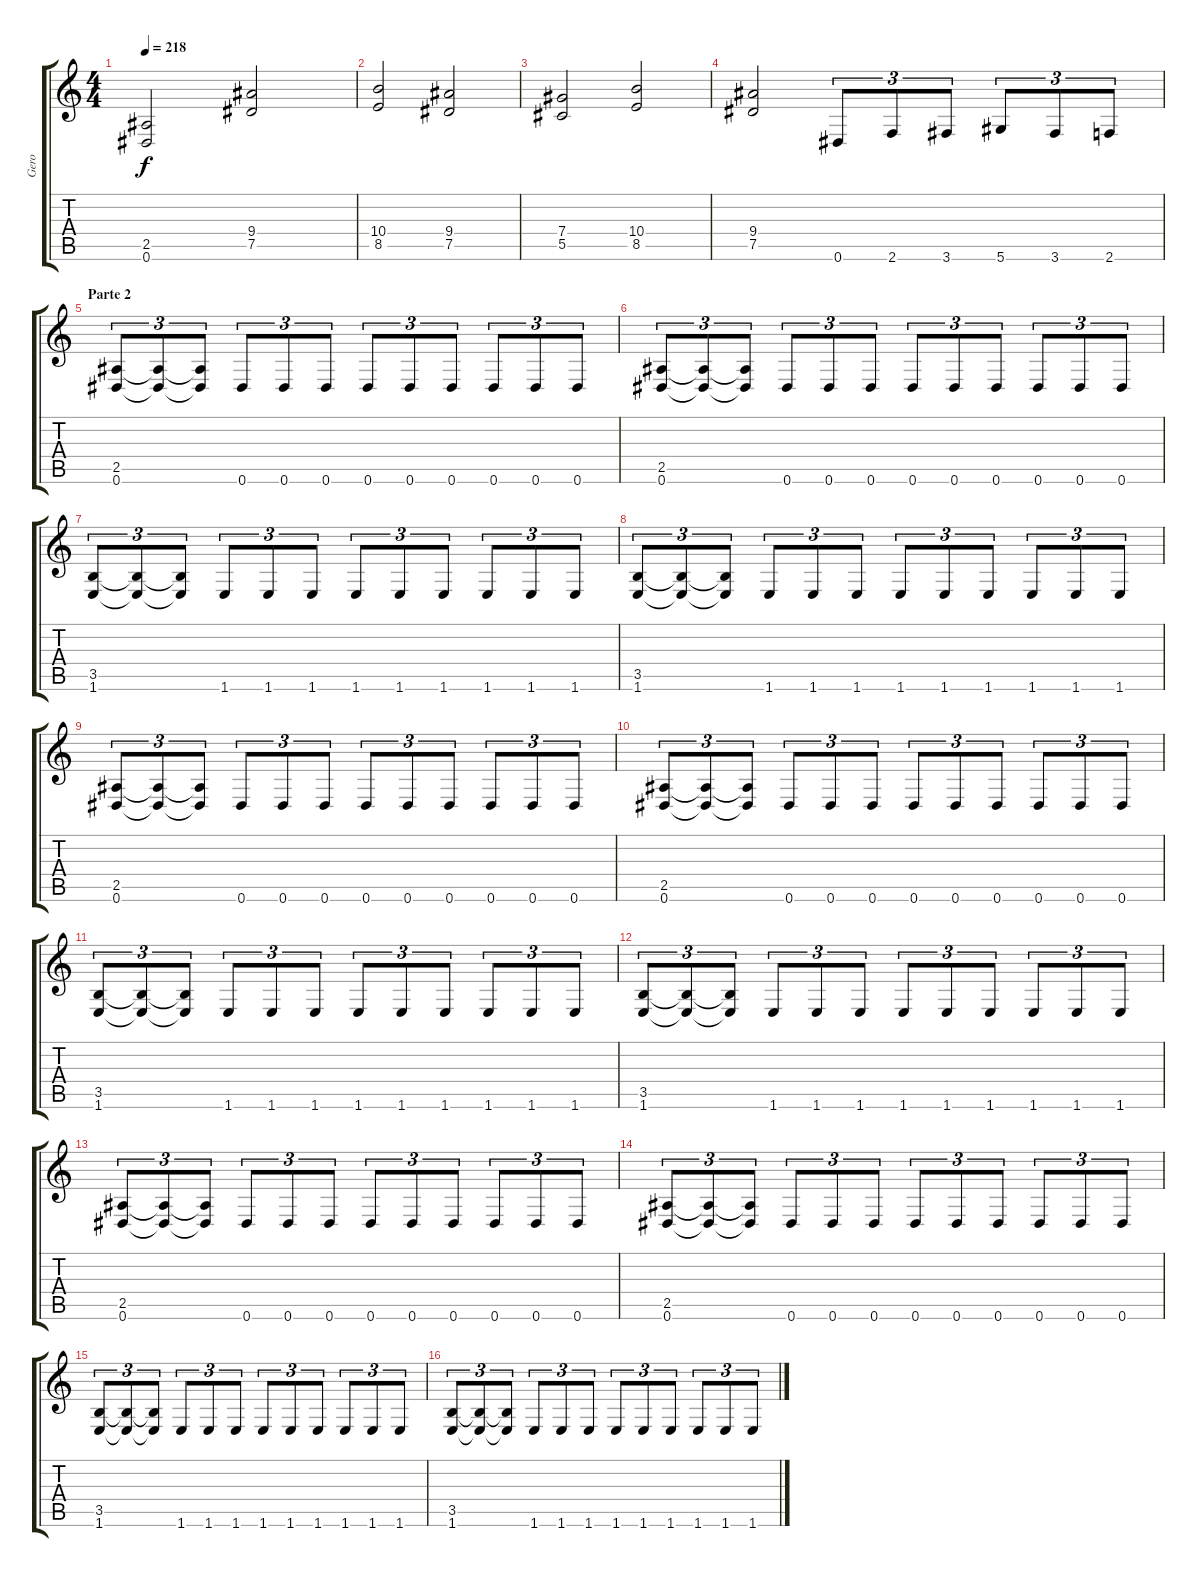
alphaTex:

\track ("Gero" "Gero") {instrument distortionguitar}
\staff {score tabs}
\tuning (Eb4 Bb3 Gb3 Db3 Ab2 Eb2) {hide}
\ts (4 4)
\tempo 218
\clef g2
\ks c
(2.5 0.6).2{dy f} (9.4 7.5).2 |
(10.4 8.5).2 (9.4 7.5).2 |
(7.4 5.5).2 (10.4 8.5).2 |
(9.4 7.5).2 0.6.8{tu (3 2)} 2.6.8{tu (3 2)} 3.6.8{tu (3 2)} 5.6.8{tu (3 2)} 3.6.8{tu (3 2)} 2.6.8{tu (3 2)} |
\section ("" "Parte 2")
(2.5 0.6).8{tu (3 2)} (2.5{t} 0.6{t}).8{tu (3 2)} (2.5{t} 0.6{t}).8{tu (3 2)} 0.6.8{tu (3 2)} 0.6.8{tu (3 2)} 0.6.8{tu (3 2)} 0.6.8{tu (3 2)} 0.6.8{tu (3 2)} 0.6.8{tu (3 2)} 0.6.8{tu (3 2)} 0.6.8{tu (3 2)} 0.6.8{tu (3 2)} |
(2.5 0.6).8{tu (3 2)} (2.5{t} 0.6{t}).8{tu (3 2)} (2.5{t} 0.6{t}).8{tu (3 2)} 0.6.8{tu (3 2)} 0.6.8{tu (3 2)} 0.6.8{tu (3 2)} 0.6.8{tu (3 2)} 0.6.8{tu (3 2)} 0.6.8{tu (3 2)} 0.6.8{tu (3 2)} 0.6.8{tu (3 2)} 0.6.8{tu (3 2)} |
(3.5 1.6).8{tu (3 2)} (3.5{t} 1.6{t}).8{tu (3 2)} (3.5{t} 1.6{t}).8{tu (3 2)} 1.6.8{tu (3 2)} 1.6.8{tu (3 2)} 1.6.8{tu (3 2)} 1.6.8{tu (3 2)} 1.6.8{tu (3 2)} 1.6.8{tu (3 2)} 1.6.8{tu (3 2)} 1.6.8{tu (3 2)} 1.6.8{tu (3 2)} |
(3.5 1.6).8{tu (3 2)} (3.5{t} 1.6{t}).8{tu (3 2)} (3.5{t} 1.6{t}).8{tu (3 2)} 1.6.8{tu (3 2)} 1.6.8{tu (3 2)} 1.6.8{tu (3 2)} 1.6.8{tu (3 2)} 1.6.8{tu (3 2)} 1.6.8{tu (3 2)} 1.6.8{tu (3 2)} 1.6.8{tu (3 2)} 1.6.8{tu (3 2)} |
(2.5 0.6).8{tu (3 2)} (2.5{t} 0.6{t}).8{tu (3 2)} (2.5{t} 0.6{t}).8{tu (3 2)} 0.6.8{tu (3 2)} 0.6.8{tu (3 2)} 0.6.8{tu (3 2)} 0.6.8{tu (3 2)} 0.6.8{tu (3 2)} 0.6.8{tu (3 2)} 0.6.8{tu (3 2)} 0.6.8{tu (3 2)} 0.6.8{tu (3 2)} |
(2.5 0.6).8{tu (3 2)} (2.5{t} 0.6{t}).8{tu (3 2)} (2.5{t} 0.6{t}).8{tu (3 2)} 0.6.8{tu (3 2)} 0.6.8{tu (3 2)} 0.6.8{tu (3 2)} 0.6.8{tu (3 2)} 0.6.8{tu (3 2)} 0.6.8{tu (3 2)} 0.6.8{tu (3 2)} 0.6.8{tu (3 2)} 0.6.8{tu (3 2)} |
(3.5 1.6).8{tu (3 2)} (3.5{t} 1.6{t}).8{tu (3 2)} (3.5{t} 1.6{t}).8{tu (3 2)} 1.6.8{tu (3 2)} 1.6.8{tu (3 2)} 1.6.8{tu (3 2)} 1.6.8{tu (3 2)} 1.6.8{tu (3 2)} 1.6.8{tu (3 2)} 1.6.8{tu (3 2)} 1.6.8{tu (3 2)} 1.6.8{tu (3 2)} |
(3.5 1.6).8{tu (3 2)} (3.5{t} 1.6{t}).8{tu (3 2)} (3.5{t} 1.6{t}).8{tu (3 2)} 1.6.8{tu (3 2)} 1.6.8{tu (3 2)} 1.6.8{tu (3 2)} 1.6.8{tu (3 2)} 1.6.8{tu (3 2)} 1.6.8{tu (3 2)} 1.6.8{tu (3 2)} 1.6.8{tu (3 2)} 1.6.8{tu (3 2)} |
(2.5 0.6).8{tu (3 2)} (2.5{t} 0.6{t}).8{tu (3 2)} (2.5{t} 0.6{t}).8{tu (3 2)} 0.6.8{tu (3 2)} 0.6.8{tu (3 2)} 0.6.8{tu (3 2)} 0.6.8{tu (3 2)} 0.6.8{tu (3 2)} 0.6.8{tu (3 2)} 0.6.8{tu (3 2)} 0.6.8{tu (3 2)} 0.6.8{tu (3 2)} |
(2.5 0.6).8{tu (3 2)} (2.5{t} 0.6{t}).8{tu (3 2)} (2.5{t} 0.6{t}).8{tu (3 2)} 0.6.8{tu (3 2)} 0.6.8{tu (3 2)} 0.6.8{tu (3 2)} 0.6.8{tu (3 2)} 0.6.8{tu (3 2)} 0.6.8{tu (3 2)} 0.6.8{tu (3 2)} 0.6.8{tu (3 2)} 0.6.8{tu (3 2)} |
(3.5 1.6).8{tu (3 2)} (3.5{t} 1.6{t}).8{tu (3 2)} (3.5{t} 1.6{t}).8{tu (3 2)} 1.6.8{tu (3 2)} 1.6.8{tu (3 2)} 1.6.8{tu (3 2)} 1.6.8{tu (3 2)} 1.6.8{tu (3 2)} 1.6.8{tu (3 2)} 1.6.8{tu (3 2)} 1.6.8{tu (3 2)} 1.6.8{tu (3 2)} |
(3.5 1.6).8{tu (3 2)} (3.5{t} 1.6{t}).8{tu (3 2)} (3.5{t} 1.6{t}).8{tu (3 2)} 1.6.8{tu (3 2)} 1.6.8{tu (3 2)} 1.6.8{tu (3 2)} 1.6.8{tu (3 2)} 1.6.8{tu (3 2)} 1.6.8{tu (3 2)} 1.6.8{tu (3 2)} 1.6.8{tu (3 2)} 1.6.8{tu (3 2)}
